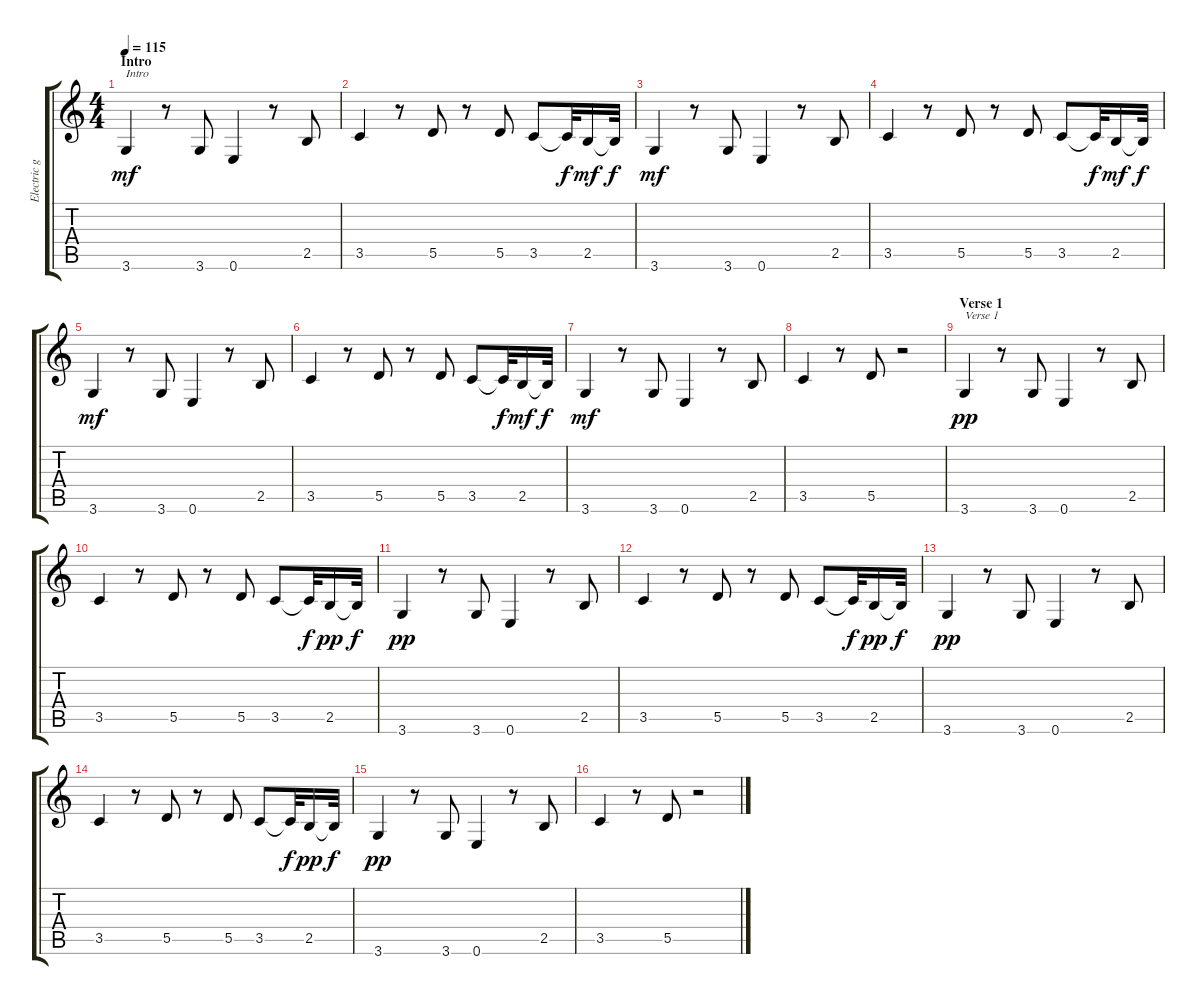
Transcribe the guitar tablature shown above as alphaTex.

\track ("Electric guitar (clean)" "Electric g") {instrument electricguitarclean}
\staff {score tabs}
\tuning (E4 B3 G3 D3 A2 E2) {hide}
\ts (4 4)
\section ("" "Intro")
\tempo 115
\clef g2
\ks c
3.6.4{txt "Intro" dy mf instrument electricguitarclean} r.8 3.6.8 0.6.4 r.8 2.5.8 |
3.5.4 r.8 5.5.8 r.8 5.5.8 3.5.8 3.5{t}.32{dy f} 2.5.16{dy mf} 2.5{t}.32{dy f} |
3.6.4{dy mf} r.8 3.6.8 0.6.4 r.8 2.5.8 |
3.5.4 r.8 5.5.8 r.8 5.5.8 3.5.8 3.5{t}.32{dy f} 2.5.16{dy mf} 2.5{t}.32{dy f} |
3.6.4{dy mf} r.8 3.6.8 0.6.4 r.8 2.5.8 |
3.5.4 r.8 5.5.8 r.8 5.5.8 3.5.8 3.5{t}.32{dy f} 2.5.16{dy mf} 2.5{t}.32{dy f} |
3.6.4{dy mf} r.8 3.6.8 0.6.4 r.8 2.5.8 |
3.5.4 r.8 5.5.8 r.2 |
\section ("" "Verse 1")
3.6.4{txt "Verse 1" dy pp} r.8 3.6.8 0.6.4 r.8 2.5.8 |
3.5.4 r.8 5.5.8 r.8 5.5.8 3.5.8 3.5{t}.32{dy f} 2.5.16{dy pp} 2.5{t}.32{dy f} |
3.6.4{dy pp} r.8 3.6.8 0.6.4 r.8 2.5.8 |
3.5.4 r.8 5.5.8 r.8 5.5.8 3.5.8 3.5{t}.32{dy f} 2.5.16{dy pp} 2.5{t}.32{dy f} |
3.6.4{dy pp} r.8 3.6.8 0.6.4 r.8 2.5.8 |
3.5.4 r.8 5.5.8 r.8 5.5.8 3.5.8 3.5{t}.32{dy f} 2.5.16{dy pp} 2.5{t}.32{dy f} |
3.6.4{dy pp} r.8 3.6.8 0.6.4 r.8 2.5.8 |
3.5.4 r.8 5.5.8 r.2
